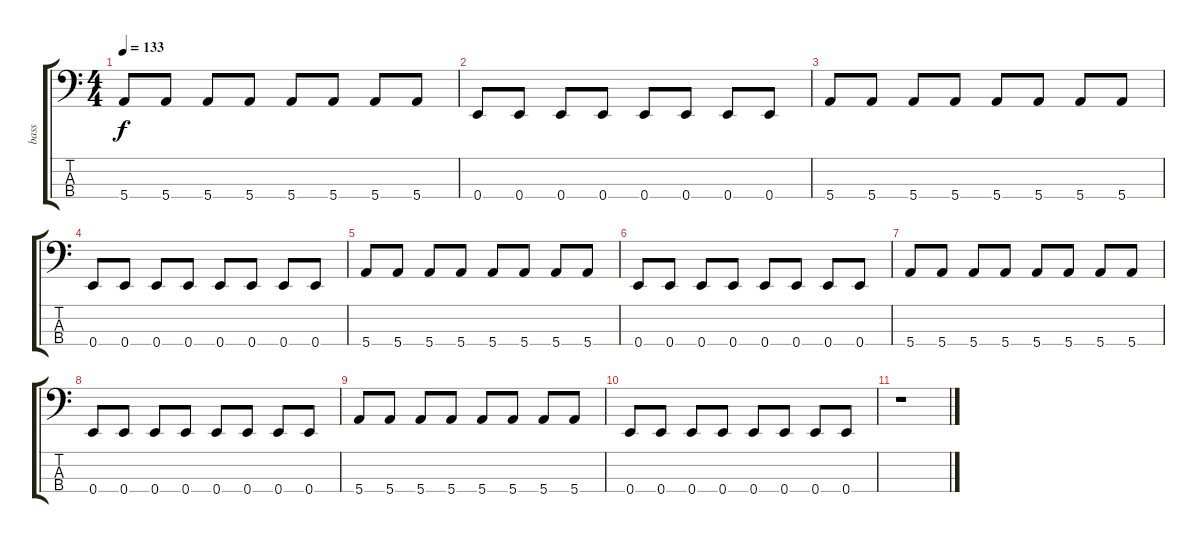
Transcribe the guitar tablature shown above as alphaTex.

\track ("bass" "bass") {instrument electricbasspick}
\staff {score tabs}
\tuning (G2 D2 A1 E1) {hide}
\ts (4 4)
\tempo 133
\clef f4
\ks c
5.4.8{dy f volume 12} 5.4.8 5.4.8 5.4.8 5.4.8 5.4.8 5.4.8 5.4.8 |
0.4.8 0.4.8 0.4.8 0.4.8 0.4.8 0.4.8 0.4.8 0.4.8 |
5.4.8{volume 9} 5.4.8 5.4.8 5.4.8 5.4.8 5.4.8 5.4.8 5.4.8 |
0.4.8 0.4.8 0.4.8 0.4.8 0.4.8 0.4.8 0.4.8 0.4.8 |
5.4.8{volume 6} 5.4.8 5.4.8 5.4.8 5.4.8 5.4.8 5.4.8 5.4.8 |
0.4.8 0.4.8 0.4.8 0.4.8 0.4.8 0.4.8 0.4.8 0.4.8 |
5.4.8{volume 3} 5.4.8 5.4.8 5.4.8 5.4.8 5.4.8 5.4.8 5.4.8 |
0.4.8 0.4.8 0.4.8 0.4.8 0.4.8 0.4.8 0.4.8 0.4.8 |
5.4.8{volume 0} 5.4.8 5.4.8 5.4.8 5.4.8 5.4.8 5.4.8 5.4.8 |
0.4.8 0.4.8 0.4.8 0.4.8 0.4.8 0.4.8 0.4.8 0.4.8 |
r.1
